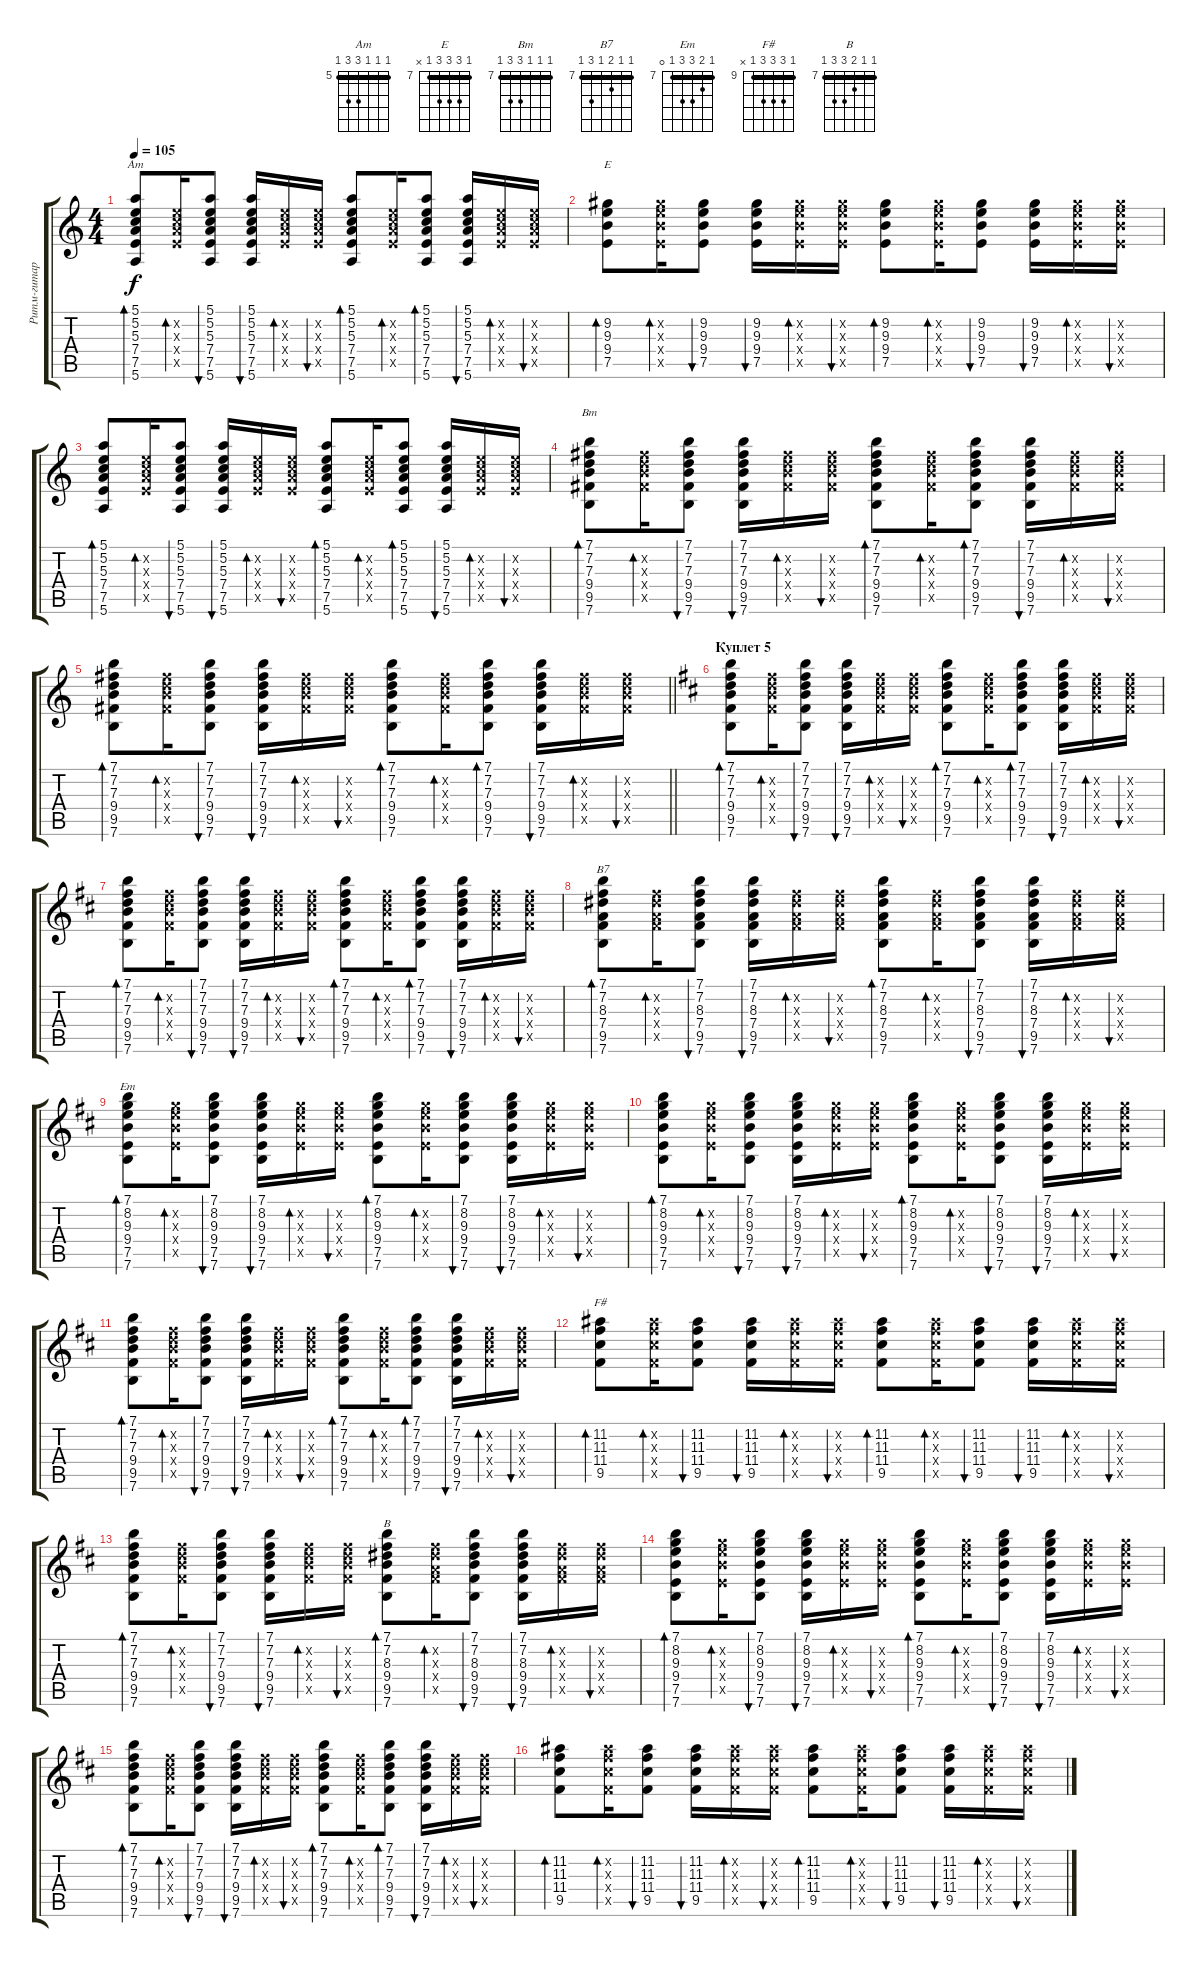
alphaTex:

\track ("Ритм-гитара" "Ритм-гитар") {instrument acousticguitarsteel}
\staff {score tabs}
\tuning (E4 B3 G3 D3 A2 E2) {hide}
\chord ("Am" 5 5 5 7 7 5) {firstfret 5 barre 5}
\chord ("E" 7 9 9 9 7 x) {firstfret 7 barre 7}
\chord ("Bm" 7 7 7 9 9 7) {firstfret 7 barre 7}
\chord ("B7" 7 7 8 7 9 7) {firstfret 7 barre 7}
\chord ("Em" 7 8 9 9 7 0) {firstfret 7 barre 7}
\chord ("F#" 9 11 11 11 9 x) {firstfret 9 barre 9}
\chord ("B" 7 7 8 9 9 7) {firstfret 7 barre 7}
\ts (4 4)
\tempo 105
\clef g2
\ks aminor
(5.1 5.2 5.3 7.4 7.5 5.6).8{bd 30 ch "Am" dy f} (5.2{x} 5.3{x} 7.4{x} 7.5{x}).16{bd 30} (5.1 5.2 5.3 7.4 7.5 5.6).8{bu 30} (5.1 5.2 5.3 7.4 7.5 5.6).16{bu 30} (5.2{x} 5.3{x} 7.4{x} 7.5{x}).16{bd 30} (5.2{x} 5.3{x} 7.4{x} 7.5{x}).16{bu 30} (5.1 5.2 5.3 7.4 7.5 5.6).8{bd 30} (5.2{x} 5.3{x} 7.4{x} 7.5{x}).16{bd 30} (5.1 5.2 5.3 7.4 7.5 5.6).8{bd 30} (5.1 5.2 5.3 7.4 7.5 5.6).16{bu 30} (5.2{x} 5.3{x} 7.4{x} 7.5{x}).16{bd 30} (5.2{x} 5.3{x} 7.4{x} 7.5{x}).16{bu 30} |
(9.2 9.3 9.4 7.5).8{bd 30 ch "E"} (9.2{x} 9.3{x} 9.4{x} 7.5{x}).16{bd 30} (9.2 9.3 9.4 7.5).8{bu 30} (9.2 9.3 9.4 7.5).16{bu 30} (9.2{x} 9.3{x} 9.4{x} 7.5{x}).16{bd 30} (9.2{x} 9.3{x} 9.4{x} 7.5{x}).16{bu 30} (9.2 9.3 9.4 7.5).8{bd 30} (9.2{x} 9.3{x} 9.4{x} 7.5{x}).16{bd 30} (9.2 9.3 9.4 7.5).8{bu 30} (9.2 9.3 9.4 7.5).16{bu 30} (9.2{x} 9.3{x} 9.4{x} 7.5{x}).16{bd 30} (9.2{x} 9.3{x} 9.4{x} 7.5{x}).16{bu 30} |
(5.1 5.2 5.3 7.4 7.5 5.6).8{bd 30} (5.2{x} 5.3{x} 7.4{x} 7.5{x}).16{bd 30} (5.1 5.2 5.3 7.4 7.5 5.6).8{bu 30} (5.1 5.2 5.3 7.4 7.5 5.6).16{bu 30} (5.2{x} 5.3{x} 7.4{x} 7.5{x}).16{bd 30} (5.2{x} 5.3{x} 7.4{x} 7.5{x}).16{bu 30} (5.1 5.2 5.3 7.4 7.5 5.6).8{bd 30} (5.2{x} 5.3{x} 7.4{x} 7.5{x}).16{bd 30} (5.1 5.2 5.3 7.4 7.5 5.6).8{bd 30} (5.1 5.2 5.3 7.4 7.5 5.6).16{bu 30} (5.2{x} 5.3{x} 7.4{x} 7.5{x}).16{bd 30} (5.2{x} 5.3{x} 7.4{x} 7.5{x}).16{bu 30} |
(7.1 7.2 7.3 9.4 9.5 7.6).8{bd 30 ch "Bm"} (7.2{x} 7.3{x} 9.4{x} 9.5{x}).16{bd 30} (7.1 7.2 7.3 9.4 9.5 7.6).8{bu 30} (7.1 7.2 7.3 9.4 9.5 7.6).16{bu 30} (7.2{x} 7.3{x} 9.4{x} 9.5{x}).16{bd 30} (7.2{x} 7.3{x} 9.4{x} 9.5{x}).16{bu 30} (7.1 7.2 7.3 9.4 9.5 7.6).8{bd 30} (7.2{x} 7.3{x} 9.4{x} 9.5{x}).16{bd 30} (7.1 7.2 7.3 9.4 9.5 7.6).8{bd 30} (7.1 7.2 7.3 9.4 9.5 7.6).16{bu 30} (7.2{x} 7.3{x} 9.4{x} 9.5{x}).16{bd 30} (7.2{x} 7.3{x} 9.4{x} 9.5{x}).16{bu 30} |
\barLineRight lightlight
(7.1 7.2 7.3 9.4 9.5 7.6).8{bd 30} (7.2{x} 7.3{x} 9.4{x} 9.5{x}).16{bd 30} (7.1 7.2 7.3 9.4 9.5 7.6).8{bu 30} (7.1 7.2 7.3 9.4 9.5 7.6).16{bu 30} (7.2{x} 7.3{x} 9.4{x} 9.5{x}).16{bd 30} (7.2{x} 7.3{x} 9.4{x} 9.5{x}).16{bu 30} (7.1 7.2 7.3 9.4 9.5 7.6).8{bd 30} (7.2{x} 7.3{x} 9.4{x} 9.5{x}).16{bd 30} (7.1 7.2 7.3 9.4 9.5 7.6).8{bd 30} (7.1 7.2 7.3 9.4 9.5 7.6).16{bu 30} (7.2{x} 7.3{x} 9.4{x} 9.5{x}).16{bd 30} (7.2{x} 7.3{x} 9.4{x} 9.5{x}).16{bu 30} |
\section ("" "Куплет 5")
\ks bminor
(7.1 7.2 7.3 9.4 9.5 7.6).8{bd 30} (7.2{x} 7.3{x} 9.4{x} 9.5{x}).16{bd 30} (7.1 7.2 7.3 9.4 9.5 7.6).8{bu 30} (7.1 7.2 7.3 9.4 9.5 7.6).16{bu 30} (7.2{x} 7.3{x} 9.4{x} 9.5{x}).16{bd 30} (7.2{x} 7.3{x} 9.4{x} 9.5{x}).16{bu 30} (7.1 7.2 7.3 9.4 9.5 7.6).8{bd 30} (7.2{x} 7.3{x} 9.4{x} 9.5{x}).16{bd 30} (7.1 7.2 7.3 9.4 9.5 7.6).8{bd 30} (7.1 7.2 7.3 9.4 9.5 7.6).16{bu 30} (7.2{x} 7.3{x} 9.4{x} 9.5{x}).16{bd 30} (7.2{x} 7.3{x} 9.4{x} 9.5{x}).16{bu 30} |
(7.1 7.2 7.3 9.4 9.5 7.6).8{bd 30} (7.2{x} 7.3{x} 9.4{x} 9.5{x}).16{bd 30} (7.1 7.2 7.3 9.4 9.5 7.6).8{bu 30} (7.1 7.2 7.3 9.4 9.5 7.6).16{bu 30} (7.2{x} 7.3{x} 9.4{x} 9.5{x}).16{bd 30} (7.2{x} 7.3{x} 9.4{x} 9.5{x}).16{bu 30} (7.1 7.2 7.3 9.4 9.5 7.6).8{bd 30} (7.2{x} 7.3{x} 9.4{x} 9.5{x}).16{bd 30} (7.1 7.2 7.3 9.4 9.5 7.6).8{bd 30} (7.1 7.2 7.3 9.4 9.5 7.6).16{bu 30} (7.2{x} 7.3{x} 9.4{x} 9.5{x}).16{bd 30} (7.2{x} 7.3{x} 9.4{x} 9.5{x}).16{bu 30} |
(7.1 7.2 8.3 7.4 9.5 7.6).8{bd 30 ch "B7"} (7.2{x} 8.3{x} 7.4{x} 9.5{x}).16{bd 30} (7.1 7.2 8.3 7.4 9.5 7.6).8{bu 30} (7.1 7.2 8.3 7.4 9.5 7.6).16{bu 30} (7.2{x} 8.3{x} 7.4{x} 9.5{x}).16{bd 30} (7.2{x} 8.3{x} 7.4{x} 9.5{x}).16{bu 30} (7.1 7.2 8.3 7.4 9.5 7.6).8{bd 30} (7.2{x} 8.3{x} 7.4{x} 9.5{x}).16{bd 30} (7.1 7.2 8.3 7.4 9.5 7.6).8{bu 30} (7.1 7.2 8.3 7.4 9.5 7.6).16{bu 30} (7.2{x} 8.3{x} 7.4{x} 9.5{x}).16{bd 30} (7.2{x} 8.3{x} 7.4{x} 9.5{x}).16{bu 30} |
(7.1 8.2 9.3 9.4 7.5 7.6).8{bd 30 ch "Em"} (8.2{x} 9.3{x} 9.4{x} 7.5{x}).16{bd 30} (7.1 8.2 9.3 9.4 7.5 7.6).8{bu 30} (7.1 8.2 9.3 9.4 7.5 7.6).16{bu 30} (8.2{x} 9.3{x} 9.4{x} 7.5{x}).16{bd 30} (8.2{x} 9.3{x} 9.4{x} 7.5{x}).16{bu 30} (7.1 8.2 9.3 9.4 7.5 7.6).8{bd 30} (8.2{x} 9.3{x} 9.4{x} 7.5{x}).16{bd 30} (7.1 8.2 9.3 9.4 7.5 7.6).8{bu 30} (7.1 8.2 9.3 9.4 7.5 7.6).16{bu 30} (8.2{x} 9.3{x} 9.4{x} 7.5{x}).16{bd 30} (8.2{x} 9.3{x} 9.4{x} 7.5{x}).16{bu 30} |
(7.1 8.2 9.3 9.4 7.5 7.6).8{bd 30} (8.2{x} 9.3{x} 9.4{x} 7.5{x}).16{bd 30} (7.1 8.2 9.3 9.4 7.5 7.6).8{bu 30} (7.1 8.2 9.3 9.4 7.5 7.6).16{bu 30} (8.2{x} 9.3{x} 9.4{x} 7.5{x}).16{bd 30} (8.2{x} 9.3{x} 9.4{x} 7.5{x}).16{bu 30} (7.1 8.2 9.3 9.4 7.5 7.6).8{bd 30} (8.2{x} 9.3{x} 9.4{x} 7.5{x}).16{bd 30} (7.1 8.2 9.3 9.4 7.5 7.6).8{bu 30} (7.1 8.2 9.3 9.4 7.5 7.6).16{bu 30} (8.2{x} 9.3{x} 9.4{x} 7.5{x}).16{bd 30} (8.2{x} 9.3{x} 9.4{x} 7.5{x}).16{bu 30} |
(7.1 7.2 7.3 9.4 9.5 7.6).8{bd 30} (7.2{x} 7.3{x} 9.4{x} 9.5{x}).16{bd 30} (7.1 7.2 7.3 9.4 9.5 7.6).8{bu 30} (7.1 7.2 7.3 9.4 9.5 7.6).16{bu 30} (7.2{x} 7.3{x} 9.4{x} 9.5{x}).16{bd 30} (7.2{x} 7.3{x} 9.4{x} 9.5{x}).16{bu 30} (7.1 7.2 7.3 9.4 9.5 7.6).8{bd 30} (7.2{x} 7.3{x} 9.4{x} 9.5{x}).16{bd 30} (7.1 7.2 7.3 9.4 9.5 7.6).8{bd 30} (7.1 7.2 7.3 9.4 9.5 7.6).16{bu 30} (7.2{x} 7.3{x} 9.4{x} 9.5{x}).16{bd 30} (7.2{x} 7.3{x} 9.4{x} 9.5{x}).16{bu 30} |
(11.2 11.3 11.4 9.5).8{bd 30 ch "F#"} (11.2{x} 11.3{x} 11.4{x} 9.5{x}).16{bd 30} (11.2 11.3 11.4 9.5).8{bu 30} (11.2 11.3 11.4 9.5).16{bu 30} (11.2{x} 11.3{x} 11.4{x} 9.5{x}).16{bd 30} (11.2{x} 11.3{x} 11.4{x} 9.5{x}).16{bu 30} (11.2 11.3 11.4 9.5).8{bd 30} (11.2{x} 11.3{x} 11.4{x} 9.5{x}).16{bd 30} (11.2 11.3 11.4 9.5).8{bu 30} (11.2 11.3 11.4 9.5).16{bu 30} (11.2{x} 11.3{x} 11.4{x} 9.5{x}).16{bd 30} (11.2{x} 11.3{x} 11.4{x} 9.5{x}).16{bu 30} |
(7.1 7.2 7.3 9.4 9.5 7.6).8{bd 30} (7.2{x} 7.3{x} 9.4{x} 9.5{x}).16{bd 30} (7.1 7.2 7.3 9.4 9.5 7.6).8{bu 30} (7.1 7.2 7.3 9.4 9.5 7.6).16{bu 30} (7.2{x} 7.3{x} 9.4{x} 9.5{x}).16{bd 30} (7.2{x} 7.3{x} 9.4{x} 9.5{x}).16{bu 30} (7.1 7.2 8.3 9.4 9.5 7.6).8{bd 30 ch "B"} (7.2{x} 8.3{x} 7.4{x} 9.5{x}).16{bd 30} (7.1 7.2 8.3 9.4 9.5 7.6).8{bu 30} (7.1 7.2 8.3 9.4 9.5 7.6).16{bu 30} (7.2{x} 8.3{x} 7.4{x} 9.5{x}).16{bd 30} (7.2{x} 8.3{x} 7.4{x} 9.5{x}).16{bu 30} |
(7.1 8.2 9.3 9.4 7.5 7.6).8{bd 30} (8.2{x} 9.3{x} 9.4{x} 7.5{x}).16{bd 30} (7.1 8.2 9.3 9.4 7.5 7.6).8{bu 30} (7.1 8.2 9.3 9.4 7.5 7.6).16{bu 30} (8.2{x} 9.3{x} 9.4{x} 7.5{x}).16{bd 30} (8.2{x} 9.3{x} 9.4{x} 7.5{x}).16{bu 30} (7.1 8.2 9.3 9.4 7.5 7.6).8{bd 30} (8.2{x} 9.3{x} 9.4{x} 7.5{x}).16{bd 30} (7.1 8.2 9.3 9.4 7.5 7.6).8{bu 30} (7.1 8.2 9.3 9.4 7.5 7.6).16{bu 30} (8.2{x} 9.3{x} 9.4{x} 7.5{x}).16{bd 30} (8.2{x} 9.3{x} 9.4{x} 7.5{x}).16{bu 30} |
(7.1 7.2 7.3 9.4 9.5 7.6).8{bd 30} (7.2{x} 7.3{x} 9.4{x} 9.5{x}).16{bd 30} (7.1 7.2 7.3 9.4 9.5 7.6).8{bu 30} (7.1 7.2 7.3 9.4 9.5 7.6).16{bu 30} (7.2{x} 7.3{x} 9.4{x} 9.5{x}).16{bd 30} (7.2{x} 7.3{x} 9.4{x} 9.5{x}).16{bu 30} (7.1 7.2 7.3 9.4 9.5 7.6).8{bd 30} (7.2{x} 7.3{x} 9.4{x} 9.5{x}).16{bd 30} (7.1 7.2 7.3 9.4 9.5 7.6).8{bd 30} (7.1 7.2 7.3 9.4 9.5 7.6).16{bu 30} (7.2{x} 7.3{x} 9.4{x} 9.5{x}).16{bd 30} (7.2{x} 7.3{x} 9.4{x} 9.5{x}).16{bu 30} |
(11.2 11.3 11.4 9.5).8{bd 30} (11.2{x} 11.3{x} 11.4{x} 9.5{x}).16{bd 30} (11.2 11.3 11.4 9.5).8{bu 30} (11.2 11.3 11.4 9.5).16{bu 30} (11.2{x} 11.3{x} 11.4{x} 9.5{x}).16{bd 30} (11.2{x} 11.3{x} 11.4{x} 9.5{x}).16{bu 30} (11.2 11.3 11.4 9.5).8{bd 30} (11.2{x} 11.3{x} 11.4{x} 9.5{x}).16{bd 30} (11.2 11.3 11.4 9.5).8{bu 30} (11.2 11.3 11.4 9.5).16{bu 30} (11.2{x} 11.3{x} 11.4{x} 9.5{x}).16{bd 30} (11.2{x} 11.3{x} 11.4{x} 9.5{x}).16{bu 30}
